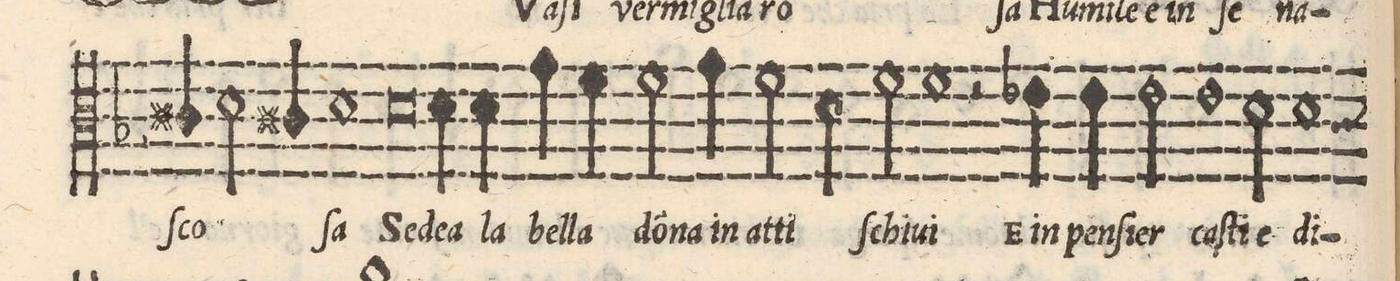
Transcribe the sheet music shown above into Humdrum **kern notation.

**kern	**text
*I"ALTO	*
*clefC3	*
*k[b-]	*
*met(C)	*
*M2/1	*
4c#X/	-ſco-
2d\	.
4c#X/	.
=5-	=5-
1d	-ſa
0d	Se-
=6-	=6-
4d\	-dea
4d\	la
4g\	bel-
4f\	-la
=7-	=7-
2f\	dõ(n)-
4g\	na in
2f\	at-
4d\	-ti
2f\	ſchi-
=8-	=8-
1f	-ui
2r	.
4e-X\	E in
4e-\	pen-
=9-	=9-
2e-yX\	-ſier
1e-	ca-
2d\	ſti e
=10-	=10-
1d	di-
*-	*-
